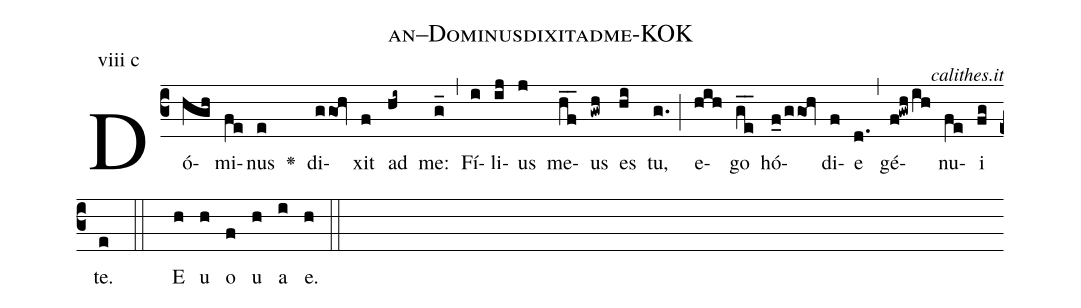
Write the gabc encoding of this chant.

name: an--Dominusdixitadme-KOK;
commentary: calithes.it;
annotation: viii c;
%%
(c3) Dó(hgh)mi(fe)nus(e) <v>\greheightstar</v>() di(ggoh)xit(f) ad(hi~) me:(g_) (,) Fí(i)li(ij)us(j) me(hf__)us(gwh) es(hi) tu,(g.) (;) e(hih)go(ge__) hó(f_0/ggoh)di(f)e(d.) (,) gé(f!gwh/ih)nu(fe)i(fg) te.(e ::) E(h) u(h) o(f) u(h) a(i) e.(h) (::)
